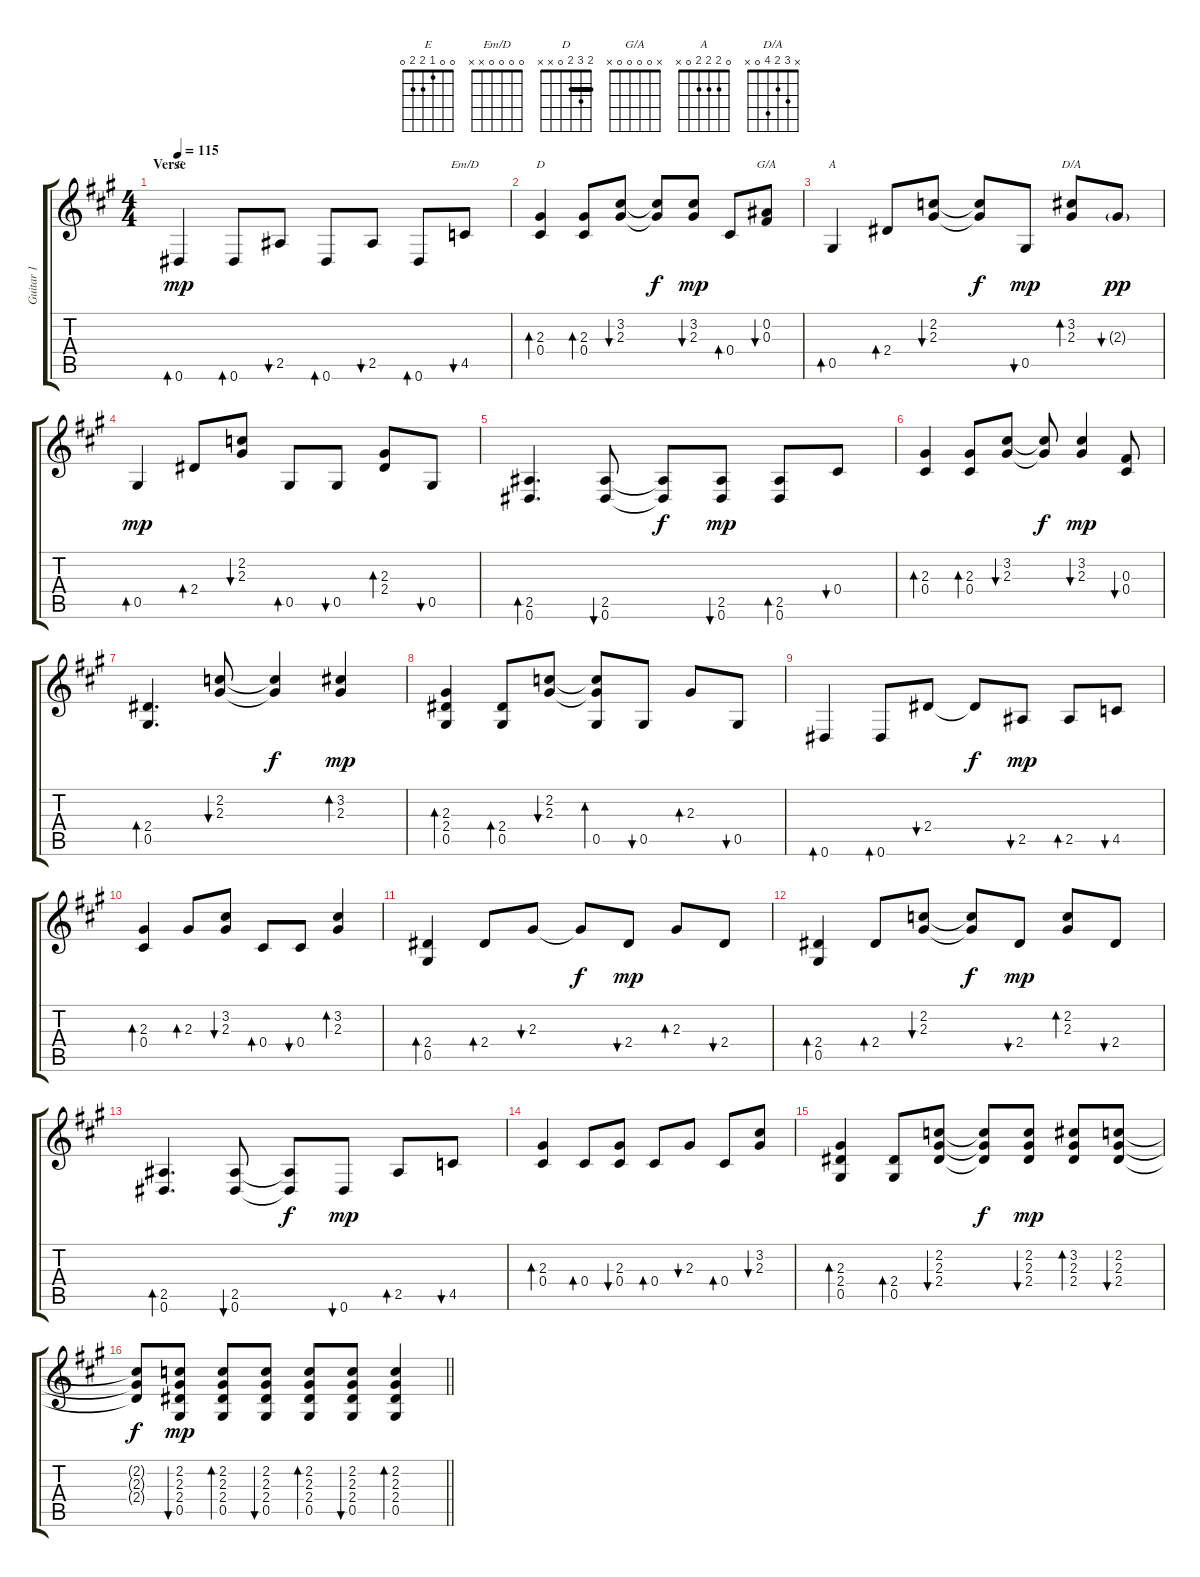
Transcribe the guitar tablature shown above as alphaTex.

\track ("Guitar 1" "Guitar 1") {instrument acousticguitarsteel}
\staff {score tabs}
\tuning (Eb4 Bb3 Gb3 Db3 Ab2 Eb2) {hide}
\chord ("E" 0 0 1 2 2 0)
\chord ("Em/D" 0 0 0 0 x x)
\chord ("D" 2 3 2 0 x x) {barre 2}
\chord ("G/A" x 0 0 0 0 x)
\chord ("A" 0 2 2 2 0 x)
\chord ("D/A" x 3 2 4 0 x)
\ts (4 4)
\section ("" "Verse")
\tempo 115
\clef g2
\ks a
0.6.4{bd 60 ch "E" dy mp} 0.6.8{bd 60} 2.5.8{bu 60} 0.6.8{bd 60} 2.5.8{bu 60} 0.6.8{bd 60} 4.5.8{bu 60 ch "Em/D"} |
(2.3 0.4).4{bd 60 ch "D"} (2.3 0.4).8{bd 60} (3.2 2.3).8{bu 60} (3.2{t} 2.3{t}).8{dy f} (3.2 2.3).8{bu 60 dy mp} 0.4.8{bd 60} (0.2 0.3).8{bu 60 ch "G/A"} |
0.5.4{bd 60 ch "A"} 2.4.8{bd 60} (2.2 2.3).8{bu 60} (2.2{t} 2.3{t}).8{dy f} 0.5.8{bu 60 dy mp} (3.2 2.3).8{bd 60 ch "D/A"} 2.3{g}.8{bu 60 dy pp} |
0.5.4{bd 60 dy mp} 2.4.8{bd 60} (2.2 2.3).8{bu 60} 0.5.8{bd 60} 0.5.8{bu 60} (2.3 2.4).8{bd 60} 0.5.8{bu 60} |
(2.5 0.6).4{d bd 60} (2.5 0.6).8{bu 60} (2.5{t} 0.6{t}).8{dy f} (2.5 0.6).8{bu 60 dy mp} (2.5 0.6).8{bd 60} 0.4.8{bu 60} |
(2.3 0.4).4{bd 60} (2.3 0.4).8{bd 60} (3.2 2.3).8{bu 60} (3.2{t} 2.3{t}).8{dy f} (3.2 2.3).4{bu 60 dy mp} (0.3 0.4).8{bu 60} |
(2.4 0.5).4{d bd 60} (2.2 2.3).8{bu 60} (2.2{t} 2.3{t}).4{dy f} (3.2 2.3).4{bd 60 dy mp} |
(2.3 2.4 0.5).4{bd 60} (2.4 0.5).8{bd 60} (2.2 2.3).8{bu 60} (2.2{t} 2.3{t} 0.5).8{bd 60} 0.5.8{bu 60} 2.3.8{bd 60} 0.5.8{bu 60} |
0.6.4{bd 60} 0.6.8{bd 60} 2.4.8{bu 60} 2.4{t}.8{dy f} 2.5.8{bu 60 dy mp} 2.5.8{bd 60} 4.5.8{bu 60} |
(2.3 0.4).4{bd 60} 2.3.8{bd 60} (3.2 2.3).8{bu 60} 0.4.8{bd 60} 0.4.8{bu 60} (3.2 2.3).4{bd 60} |
(2.4 0.5).4{bd 60} 2.4.8{bd 60} 2.3.8{bu 60} 2.3{t}.8{dy f} 2.4.8{bu 60 dy mp} 2.3.8{bd 60} 2.4.8{bu 60} |
(2.4 0.5).4{bd 60} 2.4.8{bd 60} (2.2 2.3).8{bu 60} (2.2{t} 2.3{t}).8{dy f} 2.4.8{bu 60 dy mp} (2.2 2.3).8{bd 60} 2.4.8{bu 60} |
(2.5 0.6).4{d bd 60} (2.5 0.6).8{bu 60} (2.5{t} 0.6{t}).8{dy f} 0.6.8{bu 60 dy mp} 2.5.8{bd 60} 4.5.8{bu 60} |
(2.3 0.4).4{bd 60} 0.4.8{bd 60} (2.3 0.4).8{bu 60} 0.4.8{bd 60} 2.3.8{bu 60} 0.4.8{bd 60} (3.2 2.3).8{bu 60} |
(2.3 2.4 0.5).4{bd 60} (2.4 0.5).8{bd 60} (2.2 2.3 2.4).8{bu 60} (2.2{t} 2.3{t} 2.4{t}).8{dy f} (2.2 2.3 2.4).8{bu 60 dy mp} (3.2 2.3 2.4).8{bd 60} (2.2 2.3 2.4).8{bu 60} |
\barLineRight lightlight
(2.2{t} 2.3{t} 2.4{t}).8{dy f} (2.2 2.3 2.4 0.5).8{bu 60 dy mp} (2.2 2.3 2.4 0.5).8{bd 60} (2.2 2.3 2.4 0.5).8{bu 60} (2.2 2.3 2.4 0.5).8{bd 60} (2.2 2.3 2.4 0.5).8{bu 60} (2.2 2.3 2.4 0.5).4{bd 60}
